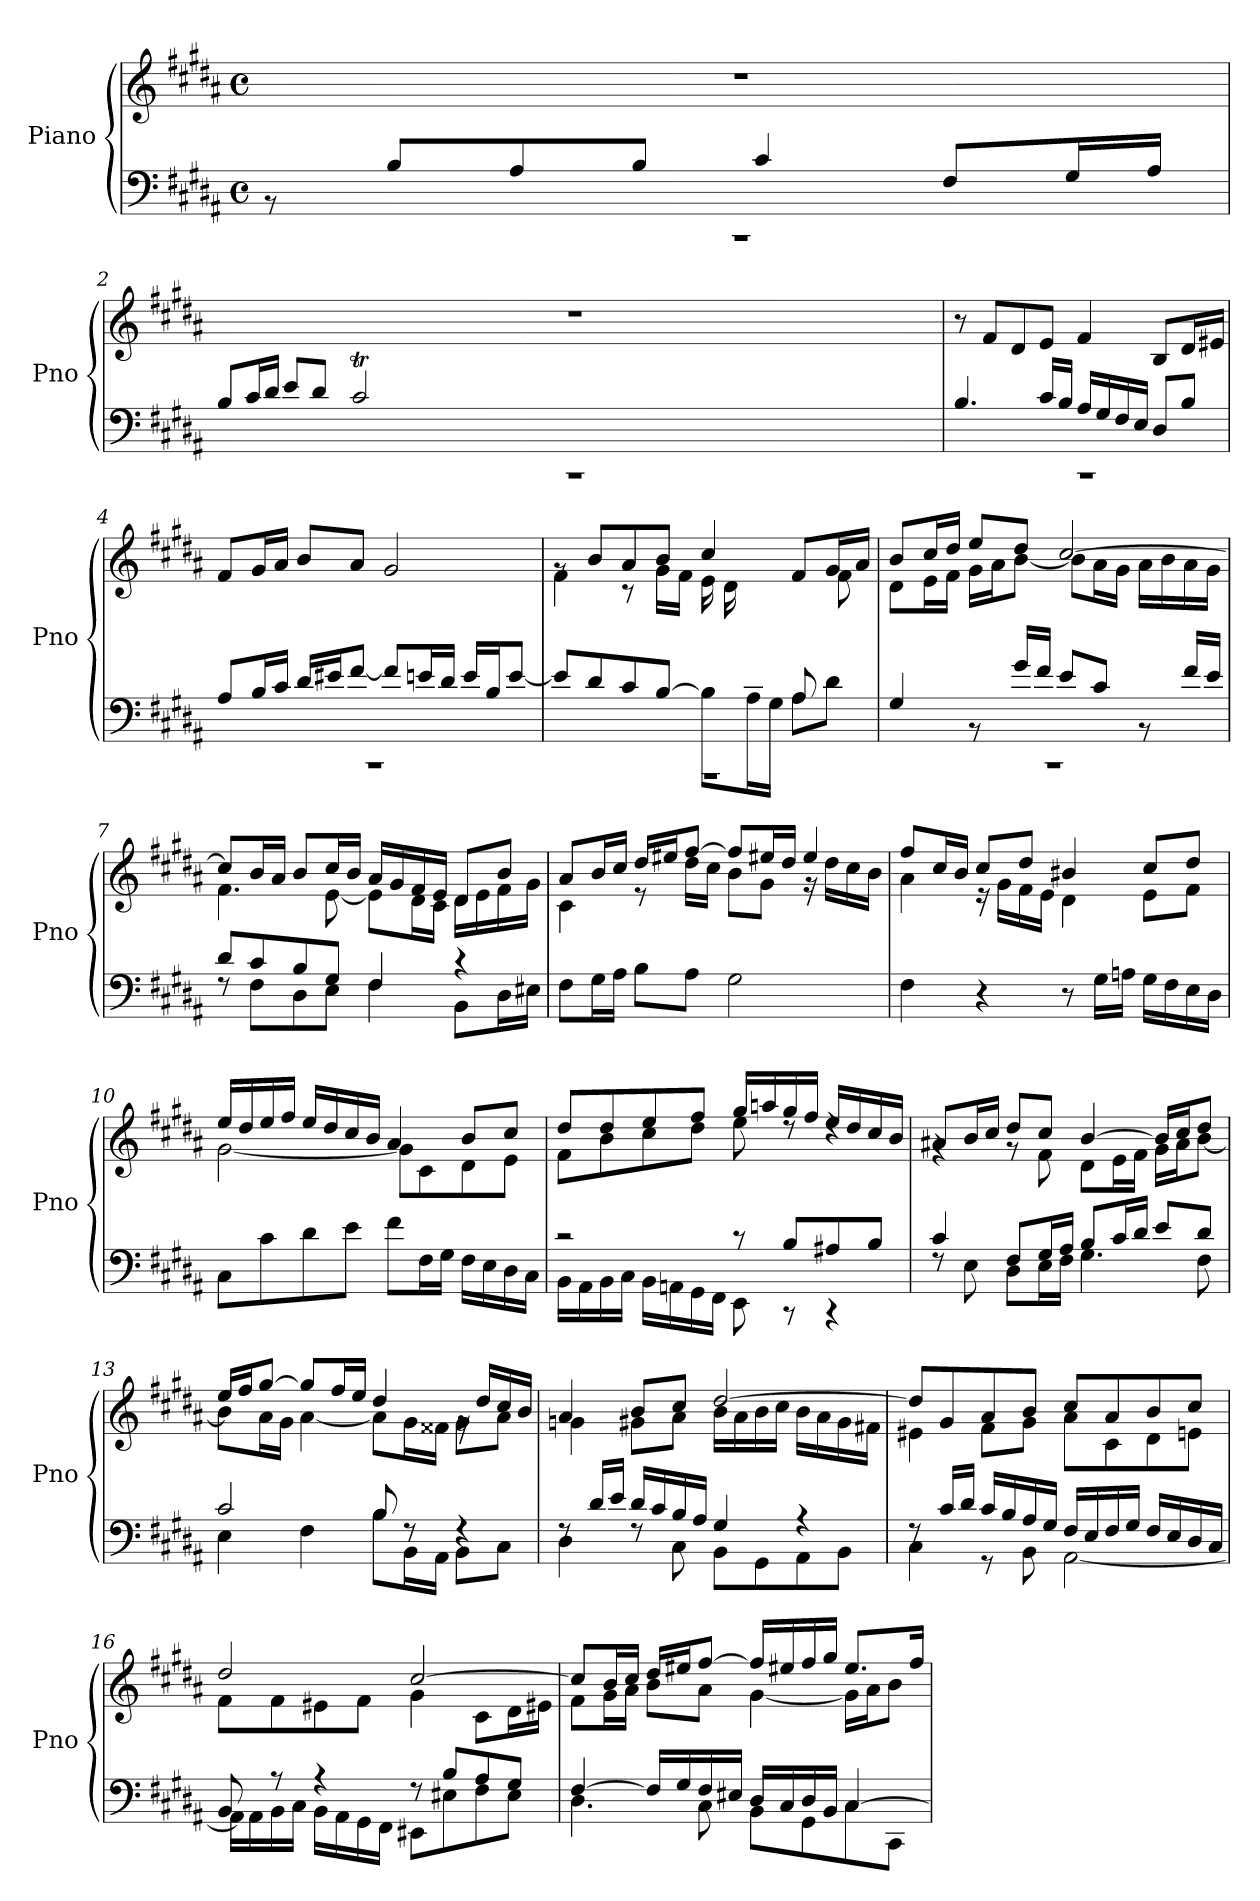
**kern	**kern
*part1	*part1
*staff2	*staff1
*I"Piano	*
*I'Pno	*
*clefF4	*clefG2
*k[f#c#g#d#a#]	*k[f#c#g#d#a#]
*M4/4	*M4/4
*met(c)	*met(c)
=1	=1
*^	*
1rCC	8r	1r
.	8B/L	.
.	8A#/	.
.	8B/J	.
.	4c#/	.
.	8F#/L	.
.	16G#/L	.
.	16A#/JJ	.
!!LO:LB:g=z
=2	=2	=2
*	*^	*^
1rCC	2ryy	8B/L	1r	2ryy
.	.	16c#/L	.	.
.	.	16d#/JJ	.	.
.	.	8e/L	.	.
.	.	8d#/J	.	.
.	64d#yy	2c#T/	.	2ryy
.	64c#yy	.	.	.
.	64d#yy	.	.	.
.	64c#yy	.	.	.
.	64d#yy	.	.	.
.	64c#yy	.	.	.
.	64d#yy	.	.	.
.	64c#yy	.	.	.
.	64d#yy	.	.	.
.	64c#yy	.	.	.
.	64d#yy	.	.	.
.	64c#yy	.	.	.
.	64d#yy	.	.	.
.	64c#yy	.	.	.
.	64d#yy	.	.	.
.	64c#yy	.	.	.
.	64d#yy	.	.	.
.	64c#yy	.	.	.
.	64d#yy	.	.	.
.	64c#yy	.	.	.
.	64d#yy	.	.	.
.	64c#yy	.	.	.
.	64d#yy	.	.	.
.	64c#yy	.	.	.
.	64d#yy	.	.	.
.	64c#yy	.	.	.
.	64d#yy	.	.	.
.	64c#yy	.	.	.
.	64d#yy	.	.	.
.	64c#yy	.	.	.
.	64d#yy	.	.	.
.	64c#yy	.	.	.
*	*v	*v	*	*
*	*	*v	*v
!!LO:LB:g=z
=3	=3	=3
1rCC	4.B/	8r
.	.	8f#/L
.	.	8d#/
.	16c#/LL	8e/J
.	16B/JJ	.
.	16A#/LL	4f#/
.	16G#/	.
.	16F#/	.
.	16E/JJ	.
.	8D#/L	8B/L
.	8B/J	16d#/L
.	.	16e#X/JJ
=4	=4	=4
1rCC	8A#/L	8f#/L
.	16B/L	16g#/L
.	16c#/JJ	16a#/JJ
.	16d#/LL	8b/L
.	16e#X/J	.
.	[8f#/J	8a#/J
.	8f#/L]	2g#/
.	16en/L	.
.	16d#/JJ	.
.	16e/LL	.
.	16B/J	.
.	[8e/J	.
!!LO:LB:g=z
=5	=5	=5
*	*^	*^
2ryy	1rAAA	8e/L]	8rg	4f#\
.	.	8d#/	8b/L	.
.	.	8c#/	8a#/	8r
.	.	[8B/J	8b/J	16g#\LL
.	.	.	.	16f#\JJ
8ryy	.	8B\L]	4cc#/	16e\LL
.	.	.	.	16d#\
16c#/	.	16A#\L	.	4ryy
16B/JJ	.	16G#\JJ	.	.
8A#/L	.	8A#\L	8f#/L	.
8ryy	.	8d#\J	16g#/L	8f#\J
.	.	.	16a#/JJ	.
*	*v	*v	*	*
=6	=6	=6	=6
1rCC	4G#/	8b/L	8d#\L
.	.	16cc#/L	16e\L
.	.	16dd#/JJ	16f#\JJ
.	8r	8ee/L	16g#\LL
.	.	.	16a#\J
.	16g#/LL	8dd#/J	[8b\J
.	16f#/JJ	.	.
.	8e/L	[2cc#/	8b\L]
.	8c#/J	.	16a#\L
.	.	.	16g#\JJ
.	8r	.	16a#\LL
.	.	.	16b\
.	16f#/LL	.	16a#\
.	16e/JJ	.	16g#\JJ
=7	=7	=7	=7
8d#/L	8rF	8cc#/L]	4.f#\
8c#/	8F#\L	16b/L	.
.	.	16a#/JJ	.
8B/	8D#\	8b/L	.
8G#/J	8E\J	16cc#/L	[8e\
.	.	16b/JJ	.
4F#/	4F#\	16a#/LL	8e\L]
.	.	16g#/	.
.	.	16f#/	16d#\L
.	.	16e/JJ	16c#\JJ
4r	8BB\L	8d#/L	16d#\LL
.	.	.	16e\
.	16D#\L	8b/J	16f#\
.	16E#X\JJ	.	16g#\JJ
*v	*v	*	*
!!LO:LB:g=z	!!
=8	=8	=8
8F#\L	8a#/L	4c#\
16G#\L	16b/L	.
16A#\JJ	16cc#/JJ	.
8B\L	16dd#/LL	8r
.	16ee#X/J	.
8A#\J	[8ff#/J	16dd#\LL
.	.	16cc#\JJ
2G#\	8ff#/L]	8b\L
.	16ee#X/L	8g#\J
.	16dd#/JJ	.
.	4ee#/	16r
.	.	16dd#\LL
.	.	16cc#\
.	.	16b\JJ
=9	=9	=9
4F#\	8ff#/L	4a#\
.	16cc#/L	.
.	16b/JJ	.
4r	8cc#/L	16r
.	.	16g#\LL
.	8dd#/J	16f#\
.	.	16e\JJ
8r	4b#X/	4d#\
16G#\LL	.	.
16An\JJ	.	.
16G#\LL	8cc#/L	8e\L
16F#\	.	.
16E\	8dd#/J	8f#\J
16D#\JJ	.	.
=10	=10	=10
8C#\L	16ee/LL	[2g#\
.	16dd#/	.
8c#\	16ee/	.
.	16ff#/JJ	.
8d#\	16ee/LL	.
.	16dd#/	.
8e\J	16cc#/	.
.	16b/JJ	.
8f#\L	4a#/	8g#\L]
16F#\L	.	8c#\
16G#\JJ	.	.
16F#\LL	8b/L	8d#\
16E\	.	.
16D#\	8cc#/J	8e\J
16C#\JJ	.	.
!!LO:PB:g=z	!!
=11	=11	=11
*^	*	*
2r	16BB\LL	8dd#/L	8f#\L
.	16AA#\	.	.
.	16BB\	8dd#/	8b\
.	16C#\JJ	.	.
.	16BB\LL	8ee/	8cc#\
.	16AAn\	.	.
.	16GG#\	8ff#/J	8dd#\J
.	16FF#\JJ	.	.
8r	8EE\	16gg#/LL	8ee\
.	.	16aan/	.
8B/L	8r	16gg#/	8rdd
.	.	16ff#/JJ	.
8A#X/	4r	16ee/LL	4rdd
.	.	16dd#/	.
8B/J	.	16cc#/	.
.	.	16b/JJ	.
=12	=12	=12	=12
4c#/	8rF	8a#X/L	4rg
.	8E\	16b/L	.
.	.	16cc#/JJ	.
8F#/L	8D#\L	8dd#/L	8rg
16G#/L	16E\L	8cc#/J	8f#\
16A#/JJ	16F#\JJ	.	.
8B/L	4.G#\	[4b/	8d#\L
16c#/L	.	.	16e\L
16d#/JJ	.	.	16f#\JJ
8e/L	.	16b/LL]	16g#\LL
.	.	16cc#/J	16a#\J
8d#/J	8F#\	8dd#/J	[8b\J
=13	=13	=13	=13
2c#/	4E\	16ee/LL	8b\L]
.	.	16ff#/J	.
.	.	[8gg#/J	16a#\L
.	.	.	16g#\JJ
.	4F#\	8gg#/L]	[4a#\
.	.	16ff#/L	.
.	.	16ee/JJ	.
8B/	8B\L	4dd#/	8a#\L]
8rF	16BB\L	.	16g#\L
.	16AA#\JJ	.	16f##X\JJ
4rF	8BB\L	16rg	8g#\L
.	.	16dd#/LL	.
.	8C#\J	16cc#/	8a#\J
.	.	16b/JJ	.
!!LO:PB:g=z	!!
=14	=14	=14	=14
8rF	4D#\	4a#/	4gni\
16d#/LL	.	.	.
16e/JJ	.	.	.
16d#/LL	8rF	8b/L	8g#\L
16c#/	.	.	.
16B/	8C#\	8cc#/J	8a#\J
16A#/JJ	.	.	.
4G#/	8BB\L	[2dd#/	16b\LL
.	.	.	16a#\
.	8GG#\	.	16b\
.	.	.	16cc#\JJ
4r	8AA#\	.	16b\LL
.	.	.	16a#\
.	8BB\J	.	16g#\
.	.	.	16f#X\JJ
=15	=15	=15	=15
8rF	4C#\	8dd#/L]	4e#X\
16c#/LL	.	8g#/	.
16d#/JJ	.	.	.
16c#/LL	8r	8a#/	8f#\L
16B/	.	.	.
16A#/	8BB\	8b/J	8g#\J
16G#/JJ	.	.	.
16F#/LL	[2AA#\	8cc#/L	8a#\L
16E/	.	.	.
16F#/	.	8a#/	8c#\
16G#/JJ	.	.	.
16F#/LL	.	8b/	8d#\
16E/	.	.	.
16D#/	.	8cc#/J	8en\J
16C#/JJ	.	.	.
=16	=16	=16	=16
8BB/	16AA#\LL]	2dd#/	8f#\L
.	16AA#\	.	.
8r	16BB\	.	8f#\
.	16C#\JJ	.	.
4r	16BB\LL	.	8e#X\
.	16AA#\	.	.
.	16GG#\	.	8f#\J
.	16FF#\JJ	.	.
8r	8EE#X\L	[2cc#/	4g#\
8B/L	8E#X\	.	.
8A#/	8F#\	.	8c#\L
8G#/J	8E#\J	.	16d#\L
.	.	.	16e#X\JJ
!!LO:LB:g=z	!!
=17	=17	=17	=17
[4F#/	4.D#\	8cc#/L]	8f#\L
.	.	16b/L	16g#\L
.	.	16cc#/JJ	16a#\JJ
16F#/LL]	.	16dd#/LL	8b\L
16G#/	.	16ee#X/J	.
16F#/	8C#\	[8ff#/J	8a#\J
16E#X/JJ	.	.	.
16D#/LL	8BB\L	16ff#/LL]	[4g#\
16C#/	.	16ee#X/	.
16D#/	8GG#\	16ff#/	.
16BB/JJ	.	16gg#/JJ	.
[4C#/	8C#\	8.ee#/L	16g#\LL]
.	.	.	16a#\J
.	8CC#\J	.	8b\J
.	.	16ff#/Jk	.
*v	*v	*	*
*	*v	*v
=	=
*-	*-
